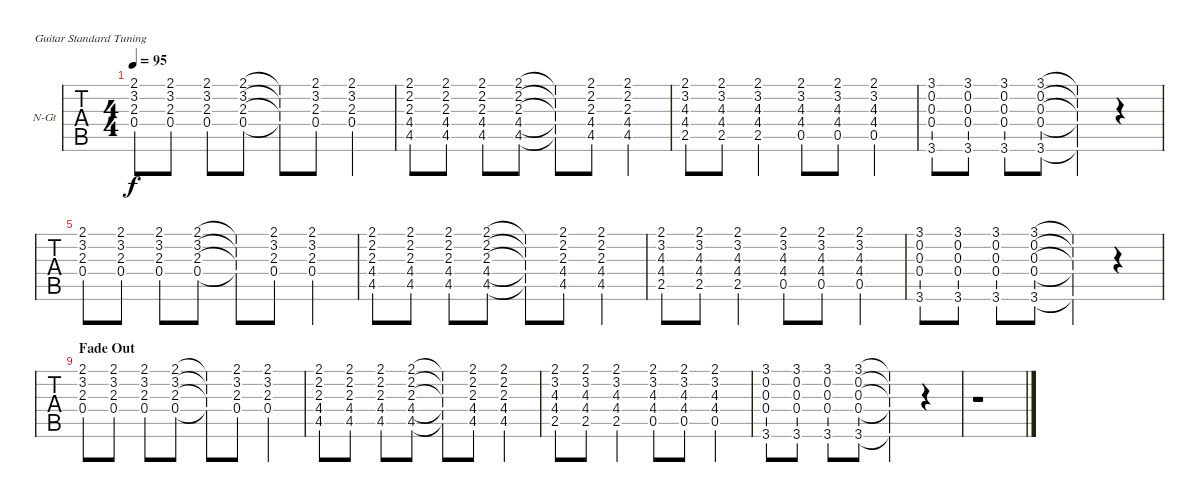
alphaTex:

\bracketExtendMode nobrackets
\firstSystemTrackNameOrientation horizontal
\otherSystemsTrackNameOrientation horizontal
\defaultBarNumberDisplay FirstOfSystem
\track ("Guitar (Rythm)" "N-Gt") {instrument acousticguitarnylon}
\staff {tabs}
\tuning (E4 B3 G3 D3 A2 E2)
\ts (4 4)
\tempo 95
\clef g2
\scale
0.258621
\ks c
(2.1 3.2 2.3 0.4).8{dy f} (2.1 3.2 2.3 0.4).8 (2.1 3.2 2.3 0.4).8 (2.1 3.2 2.3 0.4).8 (2.1{t} 3.2{t} 2.3{t} 0.4{t}).8 (2.1 3.2 2.3 0.4).8 (2.1 3.2 2.3 0.4).4 |
\scale
0.258621 (2.1 2.2 2.3 4.4 4.5).8 (2.1 2.2 2.3 4.4 4.5).8 (2.1 2.2 2.3 4.4 4.5).8 (2.1 2.2 2.3 4.4 4.5).8 (2.1{t} 2.2{t} 2.3{t} 4.4{t} 4.5{t}).8 (2.1 2.2 2.3 4.4 4.5).8 (2.1 2.2 2.3 4.4 4.5).4 |
\scale
0.241379 (2.1 3.2 4.3 4.4 2.5).8 (2.1 3.2 4.3 4.4 2.5).8 (2.1 3.2 4.3 4.4 2.5).4 (2.1 3.2 4.3 4.4 0.5).8 (2.1 3.2 4.3 4.4 0.5).8 (2.1 3.2 4.3 4.4 0.5).4 |
\scale
0.241379 (3.1 0.2 0.3 0.4 3.6).8 (3.1 0.2 0.3 0.4 3.6).8 (3.1 0.2 0.3 0.4 3.6).8 (3.1 0.2 0.3 0.4 3.6).8 (3.1{t} 0.2{t} 0.3{t} 0.4{t} 3.6{t}).4 r.4 |
\scale
0.258621 (2.1 3.2 2.3 0.4).8 (2.1 3.2 2.3 0.4).8 (2.1 3.2 2.3 0.4).8 (2.1 3.2 2.3 0.4).8 (2.1{t} 3.2{t} 2.3{t} 0.4{t}).8 (2.1 3.2 2.3 0.4).8 (2.1 3.2 2.3 0.4).4 |
\scale
0.258621 (2.1 2.2 2.3 4.4 4.5).8 (2.1 2.2 2.3 4.4 4.5).8 (2.1 2.2 2.3 4.4 4.5).8 (2.1 2.2 2.3 4.4 4.5).8 (2.1{t} 2.2{t} 2.3{t} 4.4{t} 4.5{t}).8 (2.1 2.2 2.3 4.4 4.5).8 (2.1 2.2 2.3 4.4 4.5).4 |
\scale
0.241379 (2.1 3.2 4.3 4.4 2.5).8 (2.1 3.2 4.3 4.4 2.5).8 (2.1 3.2 4.3 4.4 2.5).4 (2.1 3.2 4.3 4.4 0.5).8 (2.1 3.2 4.3 4.4 0.5).8 (2.1 3.2 4.3 4.4 0.5).4 |
\scale
0.241379 (3.1 0.2 0.3 0.4 3.6).8 (3.1 0.2 0.3 0.4 3.6).8 (3.1 0.2 0.3 0.4 3.6).8 (3.1 0.2 0.3 0.4 3.6).8 (3.1{t} 0.2{t} 0.3{t} 0.4{t} 3.6{t}).4 r.4 |
\section ("" "Fade Out")
\scale
0.258621 (2.1 3.2 2.3 0.4).8 (2.1 3.2 2.3 0.4).8 (2.1 3.2 2.3 0.4).8 (2.1 3.2 2.3 0.4).8 (2.1{t} 3.2{t} 2.3{t} 0.4{t}).8 (2.1 3.2 2.3 0.4).8 (2.1 3.2 2.3 0.4).4 |
\scale
0.258621 (2.1 2.2 2.3 4.4 4.5).8 (2.1 2.2 2.3 4.4 4.5).8 (2.1 2.2 2.3 4.4 4.5).8 (2.1 2.2 2.3 4.4 4.5).8 (2.1{t} 2.2{t} 2.3{t} 4.4{t} 4.5{t}).8 (2.1 2.2 2.3 4.4 4.5).8 (2.1 2.2 2.3 4.4 4.5).4 |
\scale
0.241379 (2.1 3.2 4.3 4.4 2.5).8 (2.1 3.2 4.3 4.4 2.5).8 (2.1 3.2 4.3 4.4 2.5).4 (2.1 3.2 4.3 4.4 0.5).8 (2.1 3.2 4.3 4.4 0.5).8 (2.1 3.2 4.3 4.4 0.5).4 |
\scale
0.241379 (3.1 0.2 0.3 0.4 3.6).8 (3.1 0.2 0.3 0.4 3.6).8 (3.1 0.2 0.3 0.4 3.6).8 (3.1 0.2 0.3 0.4 3.6).8 (3.1{t} 0.2{t} 0.3{t} 0.4{t} 3.6{t}).4 r.4 |
\scale
0.333333 r.1
